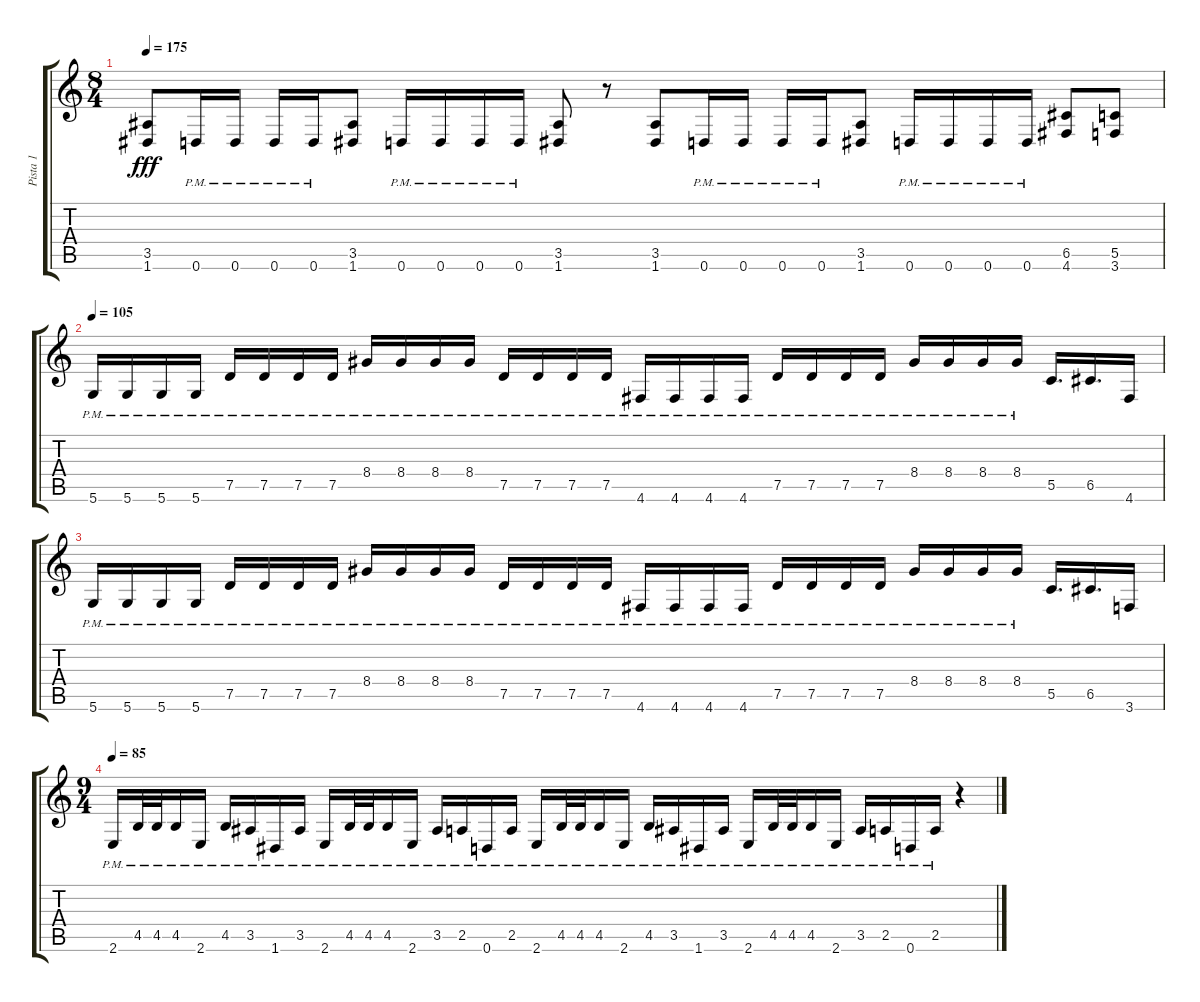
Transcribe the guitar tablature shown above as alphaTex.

\track ("Pista 1" "Pista 1") {instrument distortionguitar}
\staff {score tabs}
\tuning (D4 A3 F3 C3 G2 D2) {hide}
\ts (8 4)
\tempo 175
\clef g2
\ks c
(3.5 1.6).8{dy fff} 0.6{pm}.16 0.6{pm}.16 0.6{pm}.16 0.6{pm}.16 (3.5 1.6).8 0.6{pm}.16 0.6{pm}.16 0.6{pm}.16 0.6{pm}.16 (3.5 1.6).8 r.8 (3.5 1.6).8 0.6{pm}.16 0.6{pm}.16 0.6{pm}.16 0.6{pm}.16 (3.5 1.6).8 0.6{pm}.16 0.6{pm}.16 0.6{pm}.16 0.6{pm}.16 (6.5 4.6).8 (5.5 3.6).8 |
\tempo 105
5.6{pm}.16 5.6{pm}.16 5.6{pm}.16 5.6{pm}.16 7.5{pm}.16 7.5{pm}.16 7.5{pm}.16 7.5{pm}.16 8.4{pm}.16 8.4{pm}.16 8.4{pm}.16 8.4{pm}.16 7.5{pm}.16 7.5{pm}.16 7.5{pm}.16 7.5{pm}.16 4.6{pm}.16 4.6{pm}.16 4.6{pm}.16 4.6{pm}.16 7.5{pm}.16 7.5{pm}.16 7.5{pm}.16 7.5{pm}.16 8.4{pm}.16 8.4{pm}.16 8.4{pm}.16 8.4{pm}.16 5.5.16{d} 6.5.16{d} 4.6.16 |
5.6{pm}.16 5.6{pm}.16 5.6{pm}.16 5.6{pm}.16 7.5{pm}.16 7.5{pm}.16 7.5{pm}.16 7.5{pm}.16 8.4{pm}.16 8.4{pm}.16 8.4{pm}.16 8.4{pm}.16 7.5{pm}.16 7.5{pm}.16 7.5{pm}.16 7.5{pm}.16 4.6{pm}.16 4.6{pm}.16 4.6{pm}.16 4.6{pm}.16 7.5{pm}.16 7.5{pm}.16 7.5{pm}.16 7.5{pm}.16 8.4{pm}.16 8.4{pm}.16 8.4{pm}.16 8.4{pm}.16 5.5.16{d} 6.5.16{d} 3.6.16 |
\ts (9 4)
\tempo 85
2.6{pm}.16 4.5{pm}.32 4.5{pm}.32 4.5{pm}.16 2.6{pm}.16 4.5{pm}.16 3.5{pm}.16 1.6{pm}.16 3.5{pm}.16 2.6{pm}.16 4.5{pm}.32 4.5{pm}.32 4.5{pm}.16 2.6{pm}.16 3.5{pm}.16 2.5{pm}.16 0.6{pm}.16 2.5{pm}.16 2.6{pm}.16 4.5{pm}.32 4.5{pm}.32 4.5{pm}.16 2.6{pm}.16 4.5{pm}.16 3.5{pm}.16 1.6{pm}.16 3.5{pm}.16 2.6{pm}.16 4.5{pm}.32 4.5{pm}.32 4.5{pm}.16 2.6{pm}.16 3.5{pm}.16 2.5{pm}.16 0.6{pm}.16 2.5{pm}.16 r.4
